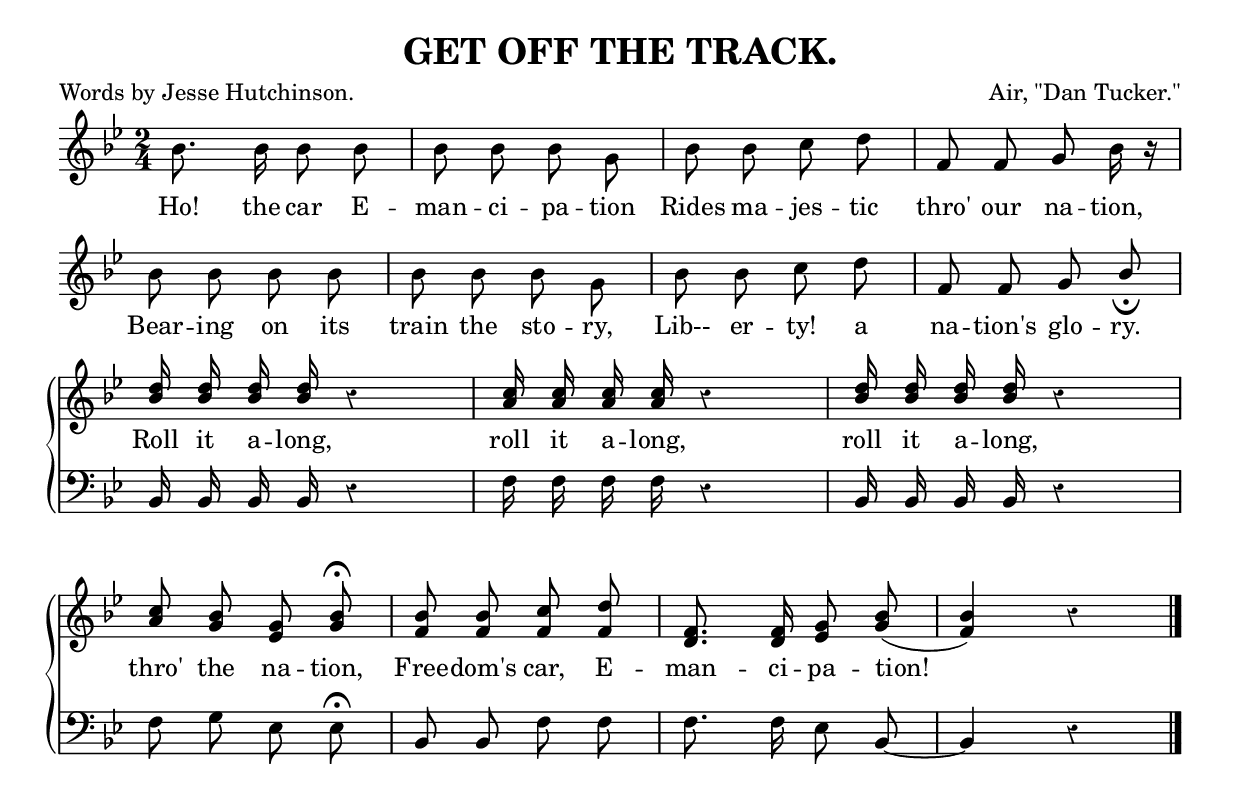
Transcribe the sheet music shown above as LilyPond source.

\version "2.10"
\include "english.ly"

\header {
  title =    "GET OFF THE TRACK."
  poet =     "Words by Jesse Hutchinson."
  composer = "Air, \"Dan Tucker.\""
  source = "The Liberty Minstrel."
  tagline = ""
}

words = \lyricmode {
  Ho! the car E -- man -- ci -- pa -- tion Rides ma -- jes -- tic thro' our na -- tion,
  Bear -- ing on its train the sto -- ry, Lib-- er -- ty! a na -- tion's glo -- ry.
  Roll it a -- long, roll it a -- long, roll it a -- long,
  thro' the na -- tion, Free -- dom's car, E -- man -- ci -- pa -- tion!
}

treble = \relative c' {
  \clef treble
  \time 2/4
  \key bf \major
  \autoBeamOff

%%%%% solo part
  bf'8. bf16 bf8 bf |
  bf bf bf \stemDown g |
  \stemNeutral bf bf c d |
  f, f g bf16 r16 |

  \break
  bf8 bf bf bf |
  bf bf bf \stemDown g |
  \stemNeutral bf bf c d |
  f, f g \stemUp bf_\fermata |

%%%%% chorus part

  \break
  %[**NOTE: for these 3 measures, image shows "r8", but should be "r4".]
  <bf d>16 <bf d> <bf d> <bf d> r4 |
  <a c>16 <a c> <a c> <a c> r4 |
  <bf d>16 <bf d> <bf d> <bf d> r4 |

  \break
  <a c>8 <g bf> <ef g> <g bf>^\fermata |
  <f bf> <f bf> <f c'> <f d'> |
  <d f>8. <d f>16 <ef g>8 <g bf>8(
  <f bf>4) r4 \bar "|."
}

bass = \relative c {
  \clef bass
  \time 2/4
  \key bf \major
  \autoBeamOff

  s4*16 \bar "|" %%empty bass bars for solo part

  %%[NOTE: for these 3 measures, image shows "r8", but should be "r4".]
  bf16 bf bf bf r4 |
  f'16 f f f r4 |
  bf,16 bf bf bf r4 |

  \break
  f'8 g ef ef^\fermata |
  bf bf f' f |
  f8. f16 ef8 bf ~
  bf4 r4 |
}

\score { 
  \new ChoirStaff \with{systemStartDelimiter = #'SystemStartBrace }	
   <<
     \new Staff = "upper"  \new Voice = "treble" { \treble }
     \new Lyrics \lyricsto "treble" { \words }
     \new Staff = "lower"  \new Voice = "bass" { \bass }
   >>

\layout {
	indent=0
	\context { \RemoveEmptyStaffContext }
	\context { \Score \override VerticalAxisGroup #'remove-first = ##t }
	\context { \Staff \override Rest #'style = #'classical }
	\context { \Score \remove "Bar_number_engraver" }
        }
	  
\midi { \context { \Score tempoWholesPerMinute = #(ly:make-moment 100 4 ) }} 
}

%%Transcriber's Note:

%%Last system, bass part, first bar: added missing fermata.

%%See also notes above in code.